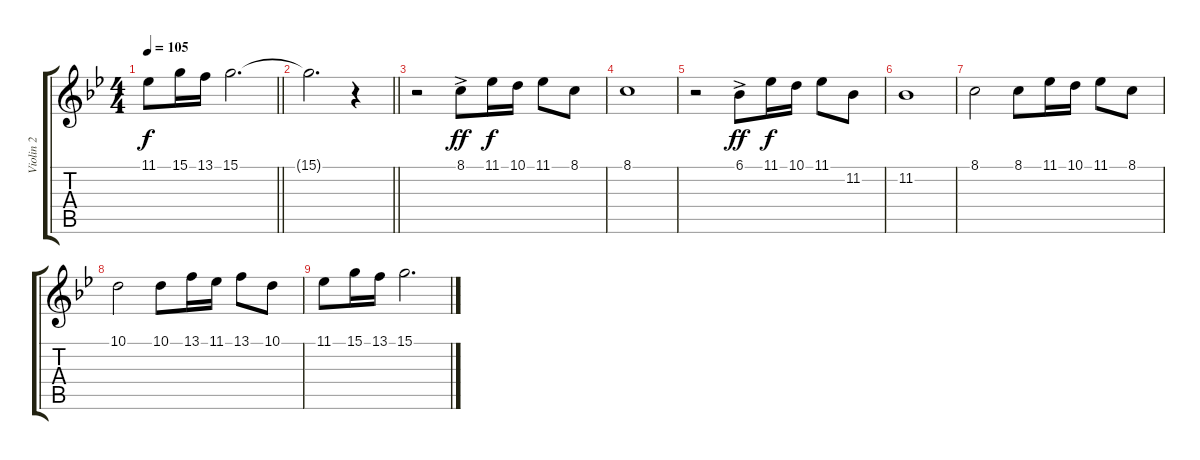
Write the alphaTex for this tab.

\track ("Violin 2" "Violin 2") {instrument violin}
\staff {score tabs}
\tuning (E4 B3 G3 D3 A2 E2) {hide}
\ts (4 4)
\tempo 105
\clef g2
\barLineRight lightlight
\ks bb
11.1.8{dy f} 15.1.16 13.1.16 15.1.2{d} |
\barLineRight lightlight
15.1{t}.2{d} r.4 |
r.2 8.1{ac}.8{dy ff} 11.1.16{dy f} 10.1.16 11.1.8 8.1.8 |
8.1.1 |
r.2 6.1{ac}.8{dy ff} 11.1.16{dy f} 10.1.16 11.1.8 11.2.8 |
11.2.1 |
8.1.2 8.1.8 11.1.16 10.1.16 11.1.8 8.1.8 |
10.1.2 10.1.8 13.1.16 11.1.16 13.1.8 10.1.8 |
11.1.8 15.1.16 13.1.16 15.1.2{d}
